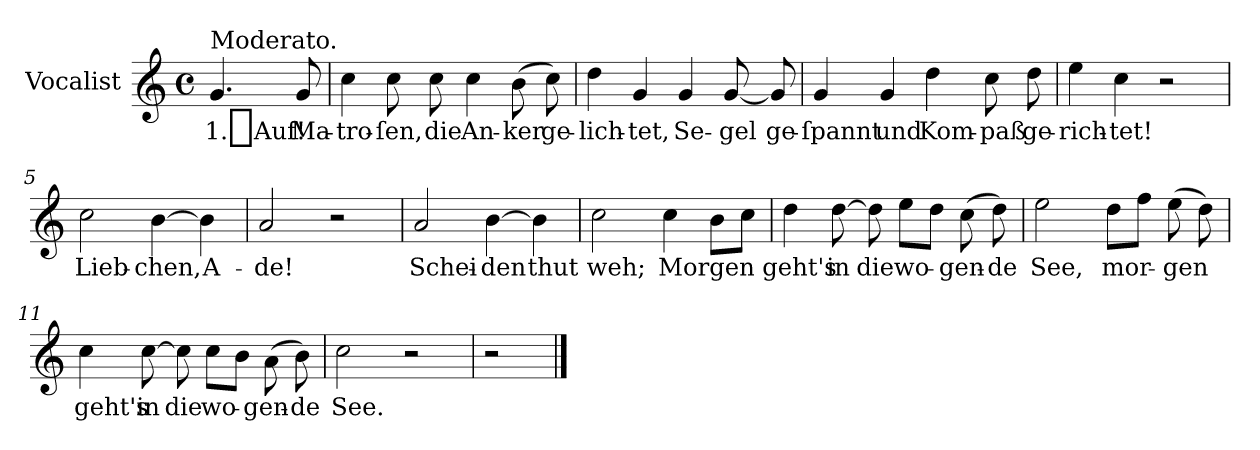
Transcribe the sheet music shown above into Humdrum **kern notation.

**kern	**text
*part1	*part1
*staff1	*staff1
*I"Vocalist	*
*clefG2	*
*k[]	*
*C:	*
*M4/4	*
*met(c)	*
=	=
!LO:TX:a:t=Moderato.	!
4.g	1._Auf!
8g	Ma-
=1	=1
4cc	-tro-
8cc	-ſen,
8cc	die
4cc	An-
(8b	-ker
8cc)	ge-
=2	=2
4dd	-lich-
4g	-tet,
4g	Se-
[8g	-gel
8g]	ge-
=3	=3
4g	-ſpannt
4g	und
4dd	Kom-
8cc	-paß
8dd	ge-
=4	=4
4ee	rich-
4cc	-tet!
2r	.
=5	=5
2cc	Lieb-
[4b	-chen,
4b]	A-
=6	=6
2a	-de!
2r	.
=7	=7
2a	Schei-
[4b	-den
4b]	thut
=8	=8
2cc	weh;
4cc	Morgen
8bL	.
8ccJ	.
=9	=9
4dd	geht's
[8dd	in
8dd]	die
8eeL	wo-
8ddJ	.
(8cc	-gen-
8dd)	-de
=10	=10
2ee	See,
8ddL	mor-
8ffJ	.
(8ee	-gen
8dd)	.
=11	=11
4cc	geht's
[8cc	in
8cc]	die
8ccL	wo-
8bJ	.
(8a\	-gen-
8b)	-de
=12	=12
2cc	See.
2r	.
=13	=13
2r	.
==	==
*-	*-
